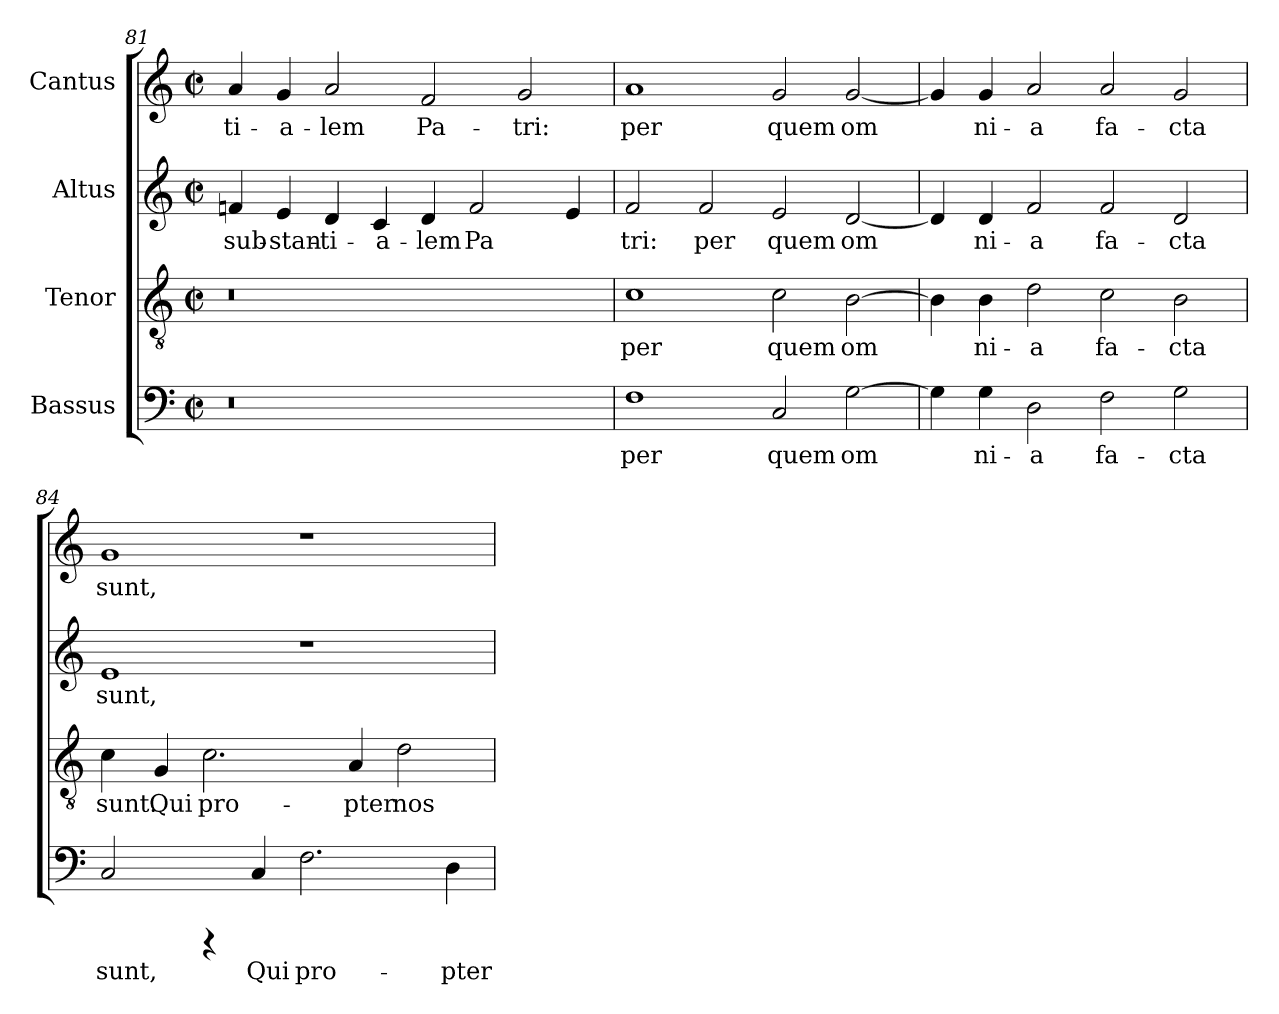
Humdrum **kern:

**kern	**text	**kern	**text	**kern	**text	**kern	**text
*part4	*part4	*part3	*part3	*part2	*part2	*part1	*part1
*staff4	*staff4	*staff3	*staff3	*staff2	*staff2	*staff1	*staff1
*I"Bassus	*	*I"Tenor	*	*I"Altus	*	*I"Cantus	*
*clefF4	*	*clefGv2	*	*clefG2	*	*clefG2	*
*k[]	*	*k[]	*	*k[]	*	*k[]	*
*C:	*	*C:	*	*C:	*	*C:	*
*M2/2	*	*M2/2	*	*M2/2	*	*M2/2	*
*met(c|)	*	*met(c|)	*	*met(c|)	*	*met(c|)	*
=81	=81	=81	=81	=81	=81	=81	=81
!	!	!	!	!	!LO:LY:b:cj	!	!LO:LY:b:cj
0r	.	0r	.	4fn/	-sub-	4a/	-ti-
!	!	!	!	!	!LO:LY:b:cj	!	!LO:LY:b:cj
.	.	.	.	4e/	-stan-	4g/	-a-
!	!	!	!	!	!LO:LY:b:cj	!	!LO:LY:b:cj
.	.	.	.	4d/	-ti-	2a/	-lem
!	!	!	!	!	!LO:LY:b:cj	!	!
.	.	.	.	4c/	-a-	.	.
!	!	!	!	!	!LO:LY:b:cj	!	!LO:LY:b:cj
.	.	.	.	4d/	-lem	2f/	Pa-
!	!	!	!	!	!LO:LY:b:cj	!	!
.	.	.	.	2f/	Pa-	.	.
!	!	!	!	!	!	!	!LO:LY:b:cj
.	.	.	.	.	.	2g/	-tri:
!	!	!	!	!	!LO:LY:b:cj	!	!
.	.	.	.	4e/	--	.	.
=82	=82	=82	=82	=82	=82	=82	=82
!	!LO:LY:b:cj	!	!LO:LY:b	!	!LO:LY:b:cj	!	!LO:LY:b:cj
1F	per	1c	per	2f/	-tri:	1a	per
!	!	!	!	!	!LO:LY:b:cj	!	!
.	.	.	.	2f/	per	.	.
!	!LO:LY:b:cj	!	!LO:LY:b	!	!LO:LY:b:cj	!	!LO:LY:b:cj
2C/	quem	2c\	quem	2e/	quem	2g/	quem
!	!LO:LY:b:cj	!	!LO:LY:b	!	!LO:LY:b:cj	!	!LO:LY:b:cj
[>2G\	om-	[>2B\	om-	[<2d/	om-	[<2g/	om-
=83	=83	=83	=83	=83	=83	=83	=83
!	!LO:LY:b:cj	!	!LO:LY:b	!	!LO:LY:b:cj	!	!LO:LY:b:cj
4G\]	--	4B\]	--	4d/]	--	4g/]	--
!	!LO:LY:b:cj	!	!LO:LY:b	!	!LO:LY:b:cj	!	!LO:LY:b:cj
4G\	-ni-	4B\	-ni-	4d/	-ni-	4g/	-ni-
!	!LO:LY:b:cj	!	!LO:LY:b	!	!LO:LY:b:cj	!	!LO:LY:b:cj
2D\	-a	2d\	-a	2f/	-a	2a/	-a
!	!LO:LY:b:cj	!	!LO:LY:b	!	!LO:LY:b:cj	!	!LO:LY:b:cj
2F\	fa-	2c\	fa-	2f/	fa-	2a/	fa-
!	!LO:LY:b:cj	!	!LO:LY:b	!	!LO:LY:b:cj	!	!LO:LY:b:cj
2G\	-cta	2B\	-cta	2d/	-cta	2g/	-cta
!!LO:LB:g=z
=84	=84	=84	=84	=84	=84	=84	=84
!	!LO:LY:b:cj	!	!LO:LY:b	!	!LO:LY:b:cj	!	!LO:LY:b:cj
2C/	sunt,	4c\	sunt.	1e	sunt,	1g	sunt,
!	!	!	!LO:LY:b	!	!	!	!
.	.	4G/	Qui	.	.	.	.
!	!	!	!LO:LY:b	!	!	!	!
4rCCC	.	2.c\	pro-	.	.	.	.
!	!LO:LY:b:cj	!	!	!	!	!	!
4C/	Qui	.	.	.	.	.	.
!	!LO:LY:b:cj	!	!	!	!	!	!
2.F\	pro-	.	.	1r	.	1r	.
!	!	!	!LO:LY:b	!	!	!	!
.	.	4A/	-pter	.	.	.	.
!	!	!	!LO:LY:b	!	!	!	!
.	.	2d\	nos	.	.	.	.
!	!LO:LY:b:cj	!	!	!	!	!	!
4D\	-pter	.	.	.	.	.	.
=	=	=	=	=	=	=	=
*-	*-	*-	*-	*-	*-	*-	*-
